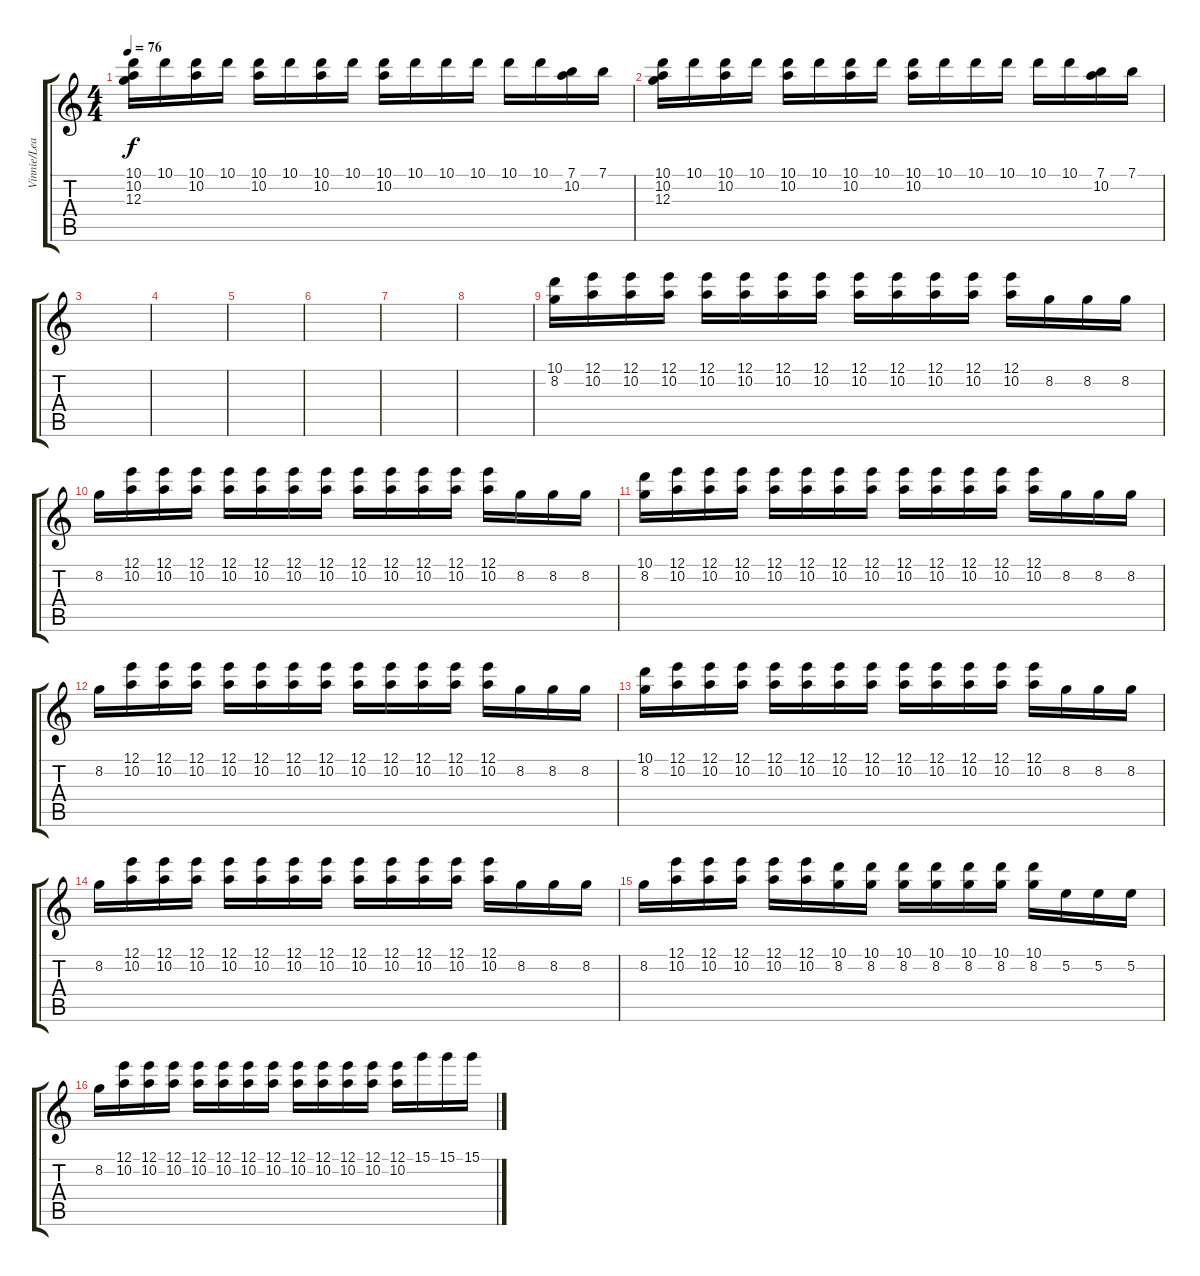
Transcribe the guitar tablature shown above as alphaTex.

\track ("Vinnie/Lead" "Vinnie/Lea") {instrument electricguitarjazz}
\staff {score tabs}
\tuning (E4 B3 G3 D3 A2 E2) {hide}
\ts (4 4)
\tempo 76
\clef g2
\ks c
(10.1 10.2 12.3).16{dy f} 10.1.16 (10.1 10.2).16 10.1.16 (10.1 10.2).16 10.1.16 (10.1 10.2).16 10.1.16 (10.1 10.2).16 10.1.16 10.1.16 10.1.16 10.1.16 10.1.16 (7.1 10.2).16 7.1.16 |
(10.1 10.2 12.3).16 10.1.16 (10.1 10.2).16 10.1.16 (10.1 10.2).16 10.1.16 (10.1 10.2).16 10.1.16 (10.1 10.2).16 10.1.16 10.1.16 10.1.16 10.1.16 10.1.16 (7.1 10.2).16 7.1.16 |
|
|
|
|
|
|
(10.1 8.2).16{volume 16 instrument overdrivenguitar} (12.1 10.2).16 (12.1 10.2).16 (12.1 10.2).16 (12.1 10.2).16 (12.1 10.2).16 (12.1 10.2).16 (12.1 10.2).16 (12.1 10.2).16 (12.1 10.2).16 (12.1 10.2).16 (12.1 10.2).16 (12.1 10.2).16 8.2.16 8.2.16 8.2.16 |
8.2.16{volume 16 instrument overdrivenguitar} (12.1 10.2).16 (12.1 10.2).16 (12.1 10.2).16 (12.1 10.2).16 (12.1 10.2).16 (12.1 10.2).16 (12.1 10.2).16 (12.1 10.2).16 (12.1 10.2).16 (12.1 10.2).16 (12.1 10.2).16 (12.1 10.2).16 8.2.16 8.2.16 8.2.16 |
(10.1 8.2).16{volume 16 instrument overdrivenguitar} (12.1 10.2).16 (12.1 10.2).16 (12.1 10.2).16 (12.1 10.2).16 (12.1 10.2).16 (12.1 10.2).16 (12.1 10.2).16 (12.1 10.2).16 (12.1 10.2).16 (12.1 10.2).16 (12.1 10.2).16 (12.1 10.2).16 8.2.16 8.2.16 8.2.16 |
8.2.16{volume 16 instrument overdrivenguitar} (12.1 10.2).16 (12.1 10.2).16 (12.1 10.2).16 (12.1 10.2).16 (12.1 10.2).16 (12.1 10.2).16 (12.1 10.2).16 (12.1 10.2).16 (12.1 10.2).16 (12.1 10.2).16 (12.1 10.2).16 (12.1 10.2).16 8.2.16 8.2.16 8.2.16 |
(10.1 8.2).16{volume 16 instrument overdrivenguitar} (12.1 10.2).16 (12.1 10.2).16 (12.1 10.2).16 (12.1 10.2).16 (12.1 10.2).16 (12.1 10.2).16 (12.1 10.2).16 (12.1 10.2).16 (12.1 10.2).16 (12.1 10.2).16 (12.1 10.2).16 (12.1 10.2).16 8.2.16 8.2.16 8.2.16 |
8.2.16{volume 16 instrument overdrivenguitar} (12.1 10.2).16 (12.1 10.2).16 (12.1 10.2).16 (12.1 10.2).16 (12.1 10.2).16 (12.1 10.2).16 (12.1 10.2).16 (12.1 10.2).16 (12.1 10.2).16 (12.1 10.2).16 (12.1 10.2).16 (12.1 10.2).16 8.2.16 8.2.16 8.2.16 |
8.2.16{volume 16 instrument overdrivenguitar} (12.1 10.2).16 (12.1 10.2).16 (12.1 10.2).16 (12.1 10.2).16 (12.1 10.2).16 (10.1 8.2).16 (10.1 8.2).16 (10.1 8.2).16 (10.1 8.2).16 (10.1 8.2).16 (10.1 8.2).16 (10.1 8.2).16 5.2.16 5.2.16 5.2.16 |
8.2.16{volume 16 instrument overdrivenguitar} (12.1 10.2).16 (12.1 10.2).16 (12.1 10.2).16 (12.1 10.2).16 (12.1 10.2).16 (12.1 10.2).16 (12.1 10.2).16 (12.1 10.2).16 (12.1 10.2).16 (12.1 10.2).16 (12.1 10.2).16 (12.1 10.2).16 15.1.16 15.1.16 15.1.16
